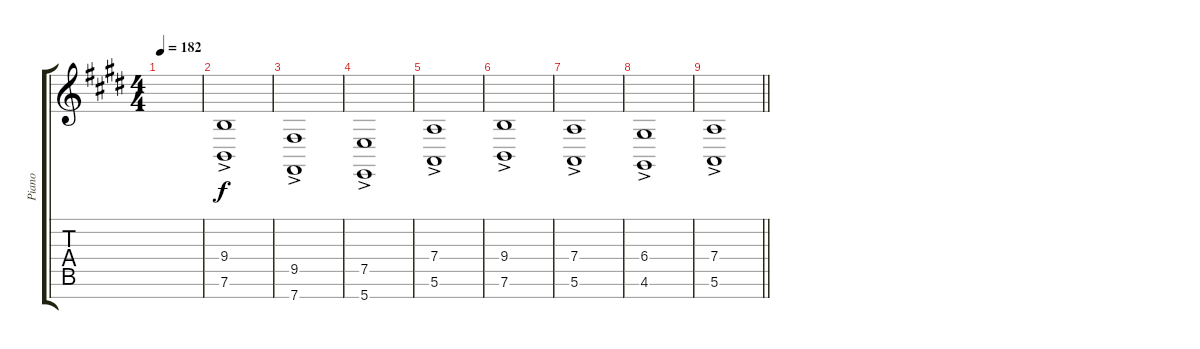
\track ("Piano" "Piano") {instrument acousticgrandpiano}
\staff {score tabs}
\tuning (E4 B3 G3 D3 A2 E2 B1) {hide}
\ts (4 4)
\tempo 182
\clef g2
\ks c#minor
|
(9.4{ac} 7.6).1{volume 16 instrument pad6metallic} |
(9.5{ac} 7.7).1 |
(7.5{ac} 5.7).1 |
(7.4{ac} 5.6).1 |
(9.4{ac} 7.6).1 |
(7.4{ac} 5.6).1 |
(6.4{ac} 4.6).1 |
\barLineRight lightlight
(7.4{ac} 5.6).1
